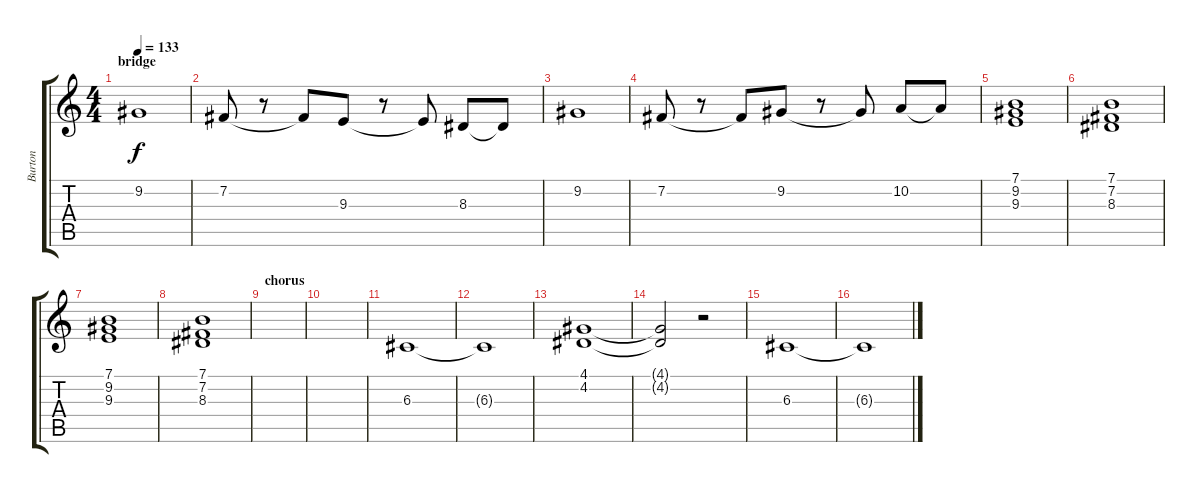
\track ("Burton" "Burton") {instrument pad8sweep}
\staff {score tabs}
\tuning (E4 B3 G3 D3 A2 E2) {hide}
\ts (4 4)
\section ("" "bridge")
\tempo 133
\clef g2
\ks c
9.2.1{dy f volume 5} |
7.2.8 r.8 7.2{t}.8 9.3.8 r.8 9.3{t}.8 8.3.8 8.3{t}.8 |
9.2.1 |
7.2.8 r.8 7.2{t}.8 9.2.8 r.8 9.2{t}.8 10.2.8 10.2{t}.8 |
(7.1 9.2 9.3).1 |
(7.1 7.2 8.3).1 |
(7.1 9.2 9.3).1 |
(7.1 7.2 8.3).1 |
\section ("" "chorus")
|
|
6.3.1 |
6.3{t}.1 |
(4.1 4.2).1 |
(4.1{t} 4.2{t}).2 r.2 |
6.3.1 |
6.3{t}.1
